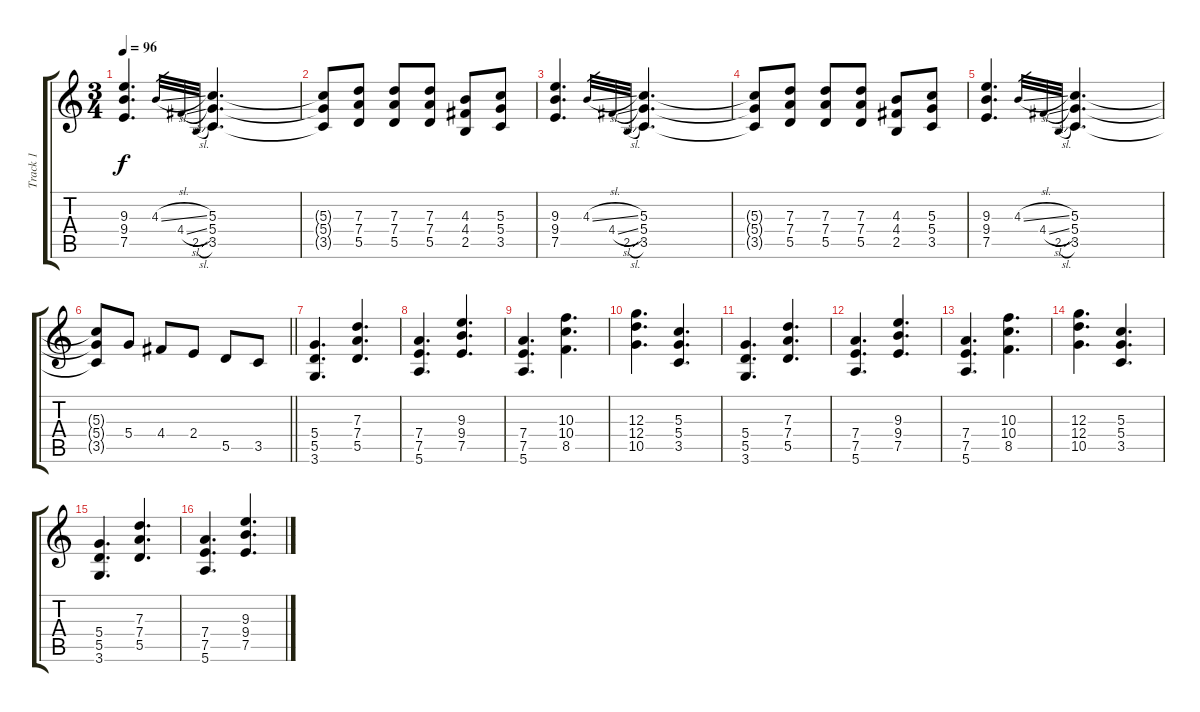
\track ("Track 1" "Track 1") {instrument acousticguitarsteel}
\staff {score tabs}
\tuning (E4 B3 G3 D3 A2 E2) {hide}
\ts (3 4)
\tempo 96
\clef g2
\ks c
(9.3 9.4 7.5).4{d dy f} 4.3{sl}.32{gr} 4.4{sl}.32{gr} 2.5{sl}.32{gr} (5.3 5.4 3.5).4{d} |
(5.3{t} 5.4{t} 3.5{t}).8 (7.3 7.4 5.5).8 (7.3 7.4 5.5).8 (7.3 7.4 5.5).8 (4.3 4.4 2.5).8 (5.3 5.4 3.5).8 |
(9.3 9.4 7.5).4{d} 4.3{sl}.32{gr} 4.4{sl}.32{gr} 2.5{sl}.32{gr} (5.3 5.4 3.5).4{d} |
(5.3{t} 5.4{t} 3.5{t}).8 (7.3 7.4 5.5).8 (7.3 7.4 5.5).8 (7.3 7.4 5.5).8 (4.3 4.4 2.5).8 (5.3 5.4 3.5).8 |
(9.3 9.4 7.5).4{d} 4.3{sl}.32{gr} 4.4{sl}.32{gr} 2.5{sl}.32{gr} (5.3 5.4 3.5).4{d} |
\barLineRight lightlight
(5.3{t} 5.4{t} 3.5{t}).8 5.4.8 4.4.8 2.4.8 5.5.8 3.5.8 |
(5.4 5.5 3.6).4{d} (7.3 7.4 5.5).4{d} |
(7.4 7.5 5.6).4{d} (9.3 9.4 7.5).4{d} |
(7.4 7.5 5.6).4{d} (10.3 10.4 8.5).4{d} |
(12.3 12.4 10.5).4{d} (5.3 5.4 3.5).4{d} |
(5.4 5.5 3.6).4{d} (7.3 7.4 5.5).4{d} |
(7.4 7.5 5.6).4{d} (9.3 9.4 7.5).4{d} |
(7.4 7.5 5.6).4{d} (10.3 10.4 8.5).4{d} |
(12.3 12.4 10.5).4{d} (5.3 5.4 3.5).4{d} |
(5.4 5.5 3.6).4{d} (7.3 7.4 5.5).4{d} |
(7.4 7.5 5.6).4{d} (9.3 9.4 7.5).4{d}
